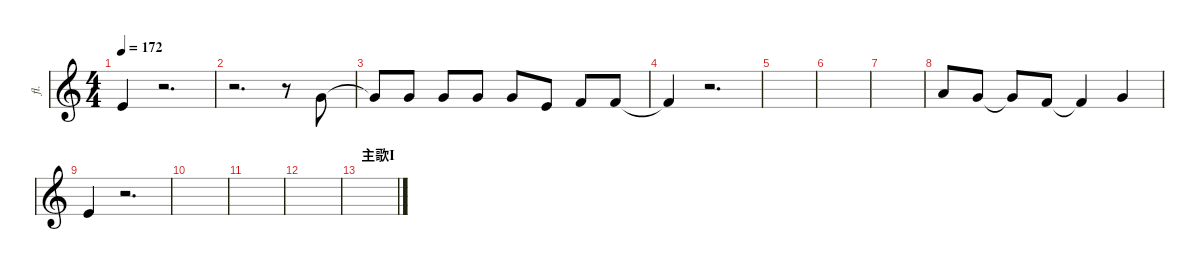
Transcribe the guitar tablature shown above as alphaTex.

\defaultSystemsLayout 4
\hideDynamics
\bracketExtendMode nobrackets
\track ("Vocal和" "fl.") {instrument flute}
\staff {score}
\tuning (E4 B3 G3 D3 A2 E2)
\ts (4 4)
\tempo 172
\clef g2
\ks c
0.1.4{dy mf beam Up} r.2{d beam Down} |
r.2{d beam Down} r.8{beam Down} 3.1.8{beam Up} |
3.1{t}.8{beam Up} 3.1.8{beam Up} 3.1.8{beam Up} 3.1.8{beam Up} 3.1.8{beam Up} 0.1.8{beam Up} 1.1.8{beam Up} 1.1.8{beam Up} |
1.1{t}.4{beam Up} r.2{d beam Down} |
|
|
|
5.1.8{beam Up} 3.1.8{beam Up} 3.1{t}.8{beam Up} 1.1.8{beam Up} 1.1{t}.4{beam Up} 3.1.4{beam Up} |
0.1.4{beam Up} r.2{d beam Down} |
|
|
|
\section ("" "主歌I")
